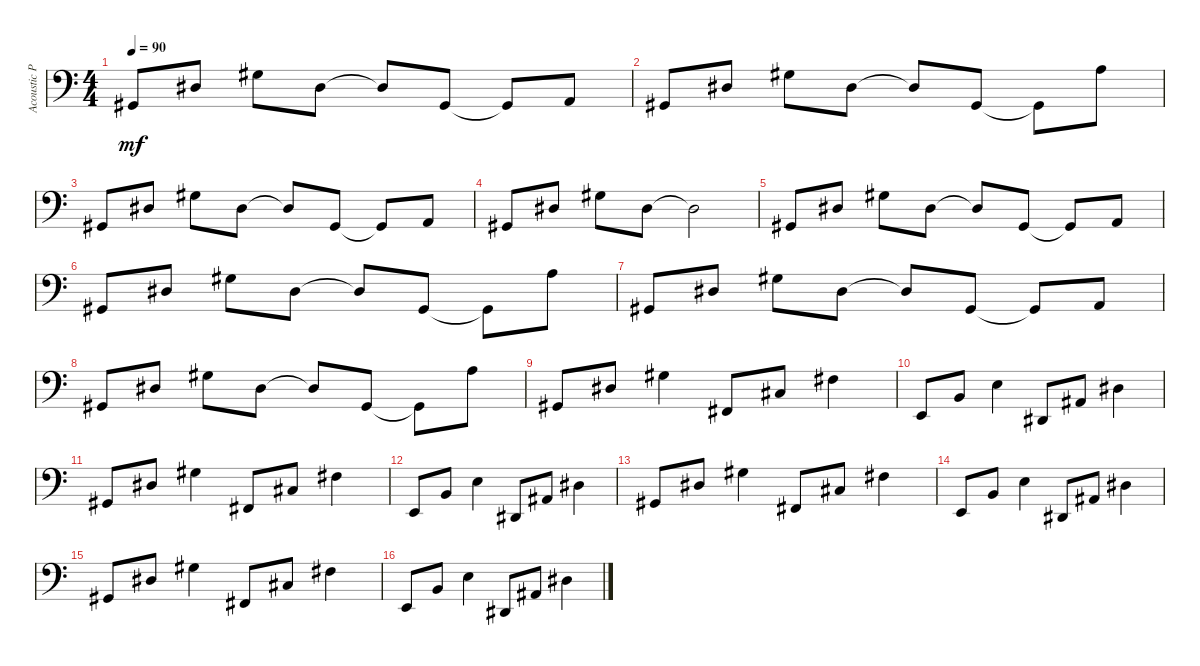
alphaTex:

\track ("Acoustic Piano (Staff 2)" "Acoustic P") {instrument acousticgrandpiano}
\staff {score}
\tuning (E4 B3 G3 D3 A2 E2 B1) {hide}
\ts (4 4)
\tempo 90
\clef f4
\ks c
4.6.8{dy mf instrument acousticgrandpiano} 1.4.8 1.3.8 1.4.8 1.4{t}.8 4.6.8 4.6{t}.8 0.5.8 |
4.6.8 1.4.8 1.3.8 1.4.8 1.4{t}.8 4.6.8 4.6{t}.8 2.3.8 |
4.6.8 1.4.8 1.3.8 1.4.8 1.4{t}.8 4.6.8 4.6{t}.8 0.5.8 |
4.6.8 1.4.8 1.3.8 1.4.8 1.4{t}.2 |
4.6.8 1.4.8 1.3.8 1.4.8 1.4{t}.8 4.6.8 4.6{t}.8 0.5.8 |
4.6.8 1.4.8 1.3.8 1.4.8 1.4{t}.8 4.6.8 4.6{t}.8 2.3.8 |
4.6.8 1.4.8 1.3.8 1.4.8 1.4{t}.8 4.6.8 4.6{t}.8 0.5.8 |
4.6.8 1.4.8 1.3.8 1.4.8 1.4{t}.8 4.6.8 4.6{t}.8 2.3.8 |
4.6.8 1.4.8 1.3.4 2.6.8 4.5.8 4.4.4 |
0.6.8 2.5.8 2.4.4 4.7.8 1.5.8 1.4.4 |
4.6.8 1.4.8 1.3.4 2.6.8 4.5.8 4.4.4 |
0.6.8 2.5.8 2.4.4 4.7.8 1.5.8 1.4.4 |
4.6.8 1.4.8 1.3.4 2.6.8 4.5.8 4.4.4 |
0.6.8 2.5.8 2.4.4 4.7.8 1.5.8 1.4.4 |
4.6.8 1.4.8 1.3.4 2.6.8 4.5.8 4.4.4 |
0.6.8 2.5.8 2.4.4 4.7.8 1.5.8 1.4.4
